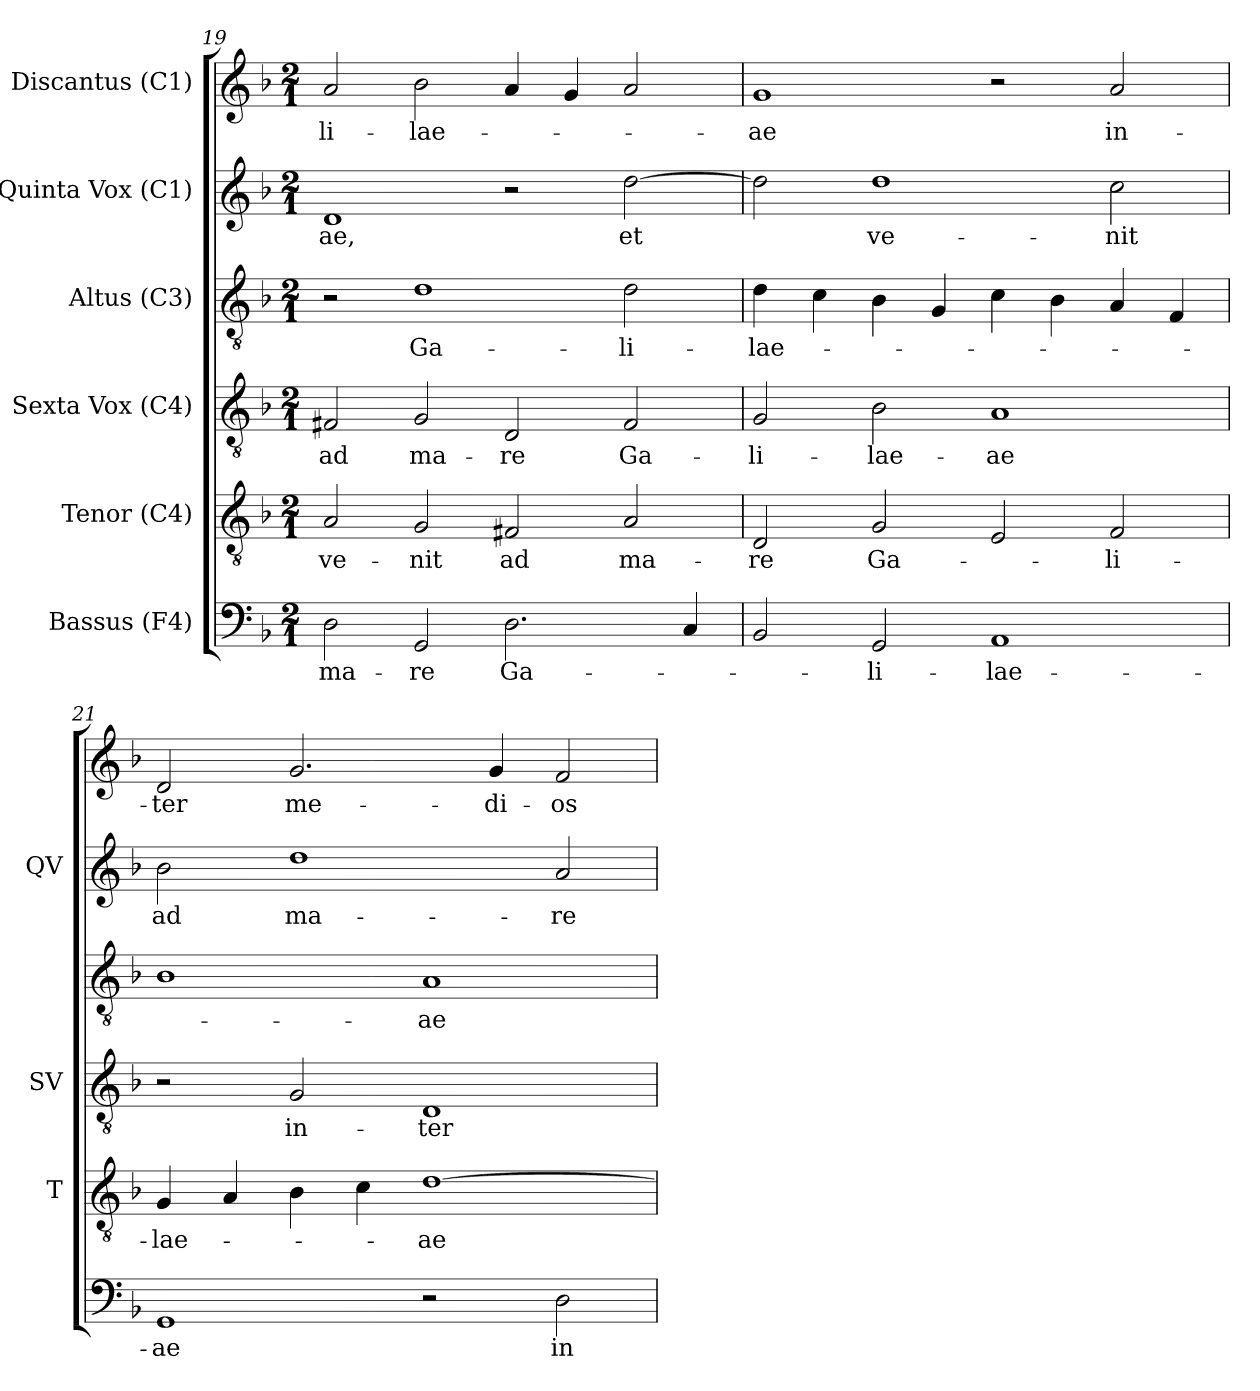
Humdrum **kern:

**kern	**text	**kern	**text	**kern	**text	**kern	**text	**kern	**text	**kern	**text
*part6	*part6	*part5	*part5	*part4	*part4	*part3	*part3	*part2	*part2	*part1	*part1
*staff6	*staff6	*staff5	*staff5	*staff4	*staff4	*staff3	*staff3	*staff2	*staff2	*staff1	*staff1
*I"Bassus (F4)	*	*I"Tenor (C4)	*	*I"Sexta Vox (C4)	*	*I"Altus (C3)	*	*I"Quinta Vox (C1)	*	*I"Discantus (C1)	*
*	*	*I'T	*	*I'SV	*	*	*	*I'QV	*	*	*
*clefF4	*	*clefGv2	*	*clefGv2	*	*clefGv2	*	*clefG2	*	*clefG2	*
*	*	*	*	*	*	*ITrd7c12	*	*	*	*	*
*k[b-]	*	*k[b-]	*	*k[b-]	*	*k[b-]	*	*k[b-]	*	*k[b-]	*
*F:	*	*F:	*	*F:	*	*F:	*	*F:	*	*F:	*
*M2/1	*	*M2/1	*	*M2/1	*	*M2/1	*	*M2/1	*	*M2/1	*
=19	=19	=19	=19	=19	=19	=19	=19	=19	=19	=19	=19
!	!LO:LY:b:color=#000000	!	!	!	!	!	!	!	!	!	!
!	!	!	!LO:LY:b:color=#000000	!	!	!	!	!	!	!	!
!	!	!	!	!	!LO:LY:b:color=#000000	!	!	!	!	!	!
!	!	!	!	!	!	!	!	!	!LO:LY:b:color=#000000	!	!
!	!	!	!	!	!	!	!	!	!	!	!LO:LY:b:color=#000000
2Di\	ma-	2Ai/	ve-	2F#Xi/	ad	2r	.	1di	-ae,	2ai/	-li-
!	!LO:LY:b:color=#000000	!	!	!	!	!	!	!	!	!	!
!	!	!	!LO:LY:b:color=#000000	!	!	!	!	!	!	!	!
!	!	!	!	!	!LO:LY:b:color=#000000	!	!	!	!	!	!
!	!	!	!	!	!	!	!LO:LY:b:color=#000000	!	!	!	!
!	!	!	!	!	!	!	!	!	!	!	!LO:LY:b:color=#000000
2GGi/	-re	2Gi/	-nit	2Gi/	ma-	1Di	Ga-	.	.	2b-i\	-lae-
!	!LO:LY:b:color=#000000	!	!	!	!	!	!	!	!	!	!
!	!	!	!LO:LY:b:color=#000000	!	!	!	!	!	!	!	!
!	!	!	!	!	!LO:LY:b:color=#000000	!	!	!	!	!	!
2.Di\	Ga-	2F#Xi/	ad	2Di/	-re	.	.	2r	.	4ai/	.
.	.	.	.	.	.	.	.	.	.	4gi/	.
!	!	!	!LO:LY:b:color=#000000	!	!	!	!	!	!	!	!
!	!	!	!	!	!LO:LY:b:color=#000000	!	!	!	!	!	!
!	!	!	!	!	!	!	!LO:LY:b:color=#000000	!	!	!	!
!	!	!	!	!	!	!	!	!	!LO:LY:b:color=#000000	!	!
.	.	2Ai/	ma-	2F#i/	Ga-	2Di\	-li-	[2ddi\	et	2ai/	.
4Ci/	.	.	.	.	.	.	.	.	.	.	.
!!LO:LB:g=z
=20	=20	=20	=20	=20	=20	=20	=20	=20	=20	=20	=20
!	!	!	!LO:LY:b:color=#000000	!	!	!	!	!	!	!	!
!	!	!	!	!	!LO:LY:b:color=#000000	!	!	!	!	!	!
!	!	!	!	!	!	!	!LO:LY:b:color=#000000	!	!	!	!
!	!	!	!	!	!	!	!	!	!	!	!LO:LY:b:color=#000000
2BB-i/	.	2Di/	-re	2Gi/	-li-	4Di\	-lae-	2ddi\]	.	1gi	-ae
.	.	.	.	.	.	4Ci\	.	.	.	.	.
!	!LO:LY:b:color=#000000	!	!	!	!	!	!	!	!	!	!
!	!	!	!LO:LY:b:color=#000000	!	!	!	!	!	!	!	!
!	!	!	!	!	!LO:LY:b:color=#000000	!	!	!	!	!	!
!	!	!	!	!	!	!	!	!	!LO:LY:b:color=#000000	!	!
2GGi/	-li-	2Gi/	Ga-	2B-i\	-lae-	4BB-i\	.	1ddi	ve-	.	.
.	.	.	.	.	.	4GGi/	.	.	.	.	.
!	!LO:LY:b:color=#000000	!	!	!	!	!	!	!	!	!	!
!	!	!	!	!	!LO:LY:b:color=#000000	!	!	!	!	!	!
1AAi	-lae-	2Ei/	.	1Ai	-ae	4Ci\	.	.	.	2r	.
.	.	.	.	.	.	4BB-i\	.	.	.	.	.
!	!	!	!LO:LY:b:color=#000000	!	!	!	!	!	!	!	!
!	!	!	!	!	!	!	!	!	!LO:LY:b:color=#000000	!	!
!	!	!	!	!	!	!	!	!	!	!	!LO:LY:b:color=#000000
.	.	2Fi/	-li-	.	.	4AAi/	.	2cci\	-nit	2ai/	in-
.	.	.	.	.	.	4FFi/	.	.	.	.	.
=21	=21	=21	=21	=21	=21	=21	=21	=21	=21	=21	=21
!	!LO:LY:b:color=#000000	!	!	!	!	!	!	!	!	!	!
!	!	!	!LO:LY:b:color=#000000	!	!	!	!	!	!	!	!
!	!	!	!	!	!	!	!	!	!LO:LY:b:color=#000000	!	!
!	!	!	!	!	!	!	!	!	!	!	!LO:LY:b:color=#000000
1GGi	-ae	4Gi/	-lae-	2r	.	1BB-i	.	2b-i\	ad	2di/	-ter
.	.	4Ai/	.	.	.	.	.	.	.	.	.
!	!	!	!	!	!LO:LY:b:color=#000000	!	!	!	!	!	!
!	!	!	!	!	!	!	!	!	!LO:LY:b:color=#000000	!	!
!	!	!	!	!	!	!	!	!	!	!	!LO:LY:b:color=#000000
.	.	4B-i\	.	2Gi/	in-	.	.	1ddi	ma-	2.gi/	me-
.	.	4ci\	.	.	.	.	.	.	.	.	.
!	!	!	!LO:LY:b:color=#000000	!	!	!	!	!	!	!	!
!	!	!	!	!	!LO:LY:b:color=#000000	!	!	!	!	!	!
!	!	!	!	!	!	!	!LO:LY:b:color=#000000	!	!	!	!
2r	.	[1di	-ae	1Di	-ter	1AAi	-ae	.	.	.	.
!	!	!	!	!	!	!	!	!	!	!	!LO:LY:b:color=#000000
.	.	.	.	.	.	.	.	.	.	4gi/	-di-
!	!LO:LY:b:color=#000000	!	!	!	!	!	!	!	!	!	!
!	!	!	!	!	!	!	!	!	!LO:LY:b:color=#000000	!	!
!	!	!	!	!	!	!	!	!	!	!	!LO:LY:b:color=#000000
2Di\	in-	.	.	.	.	.	.	2ai/	-re	2fi/	-os
=	=	=	=	=	=	=	=	=	=	=	=
*-	*-	*-	*-	*-	*-	*-	*-	*-	*-	*-	*-
